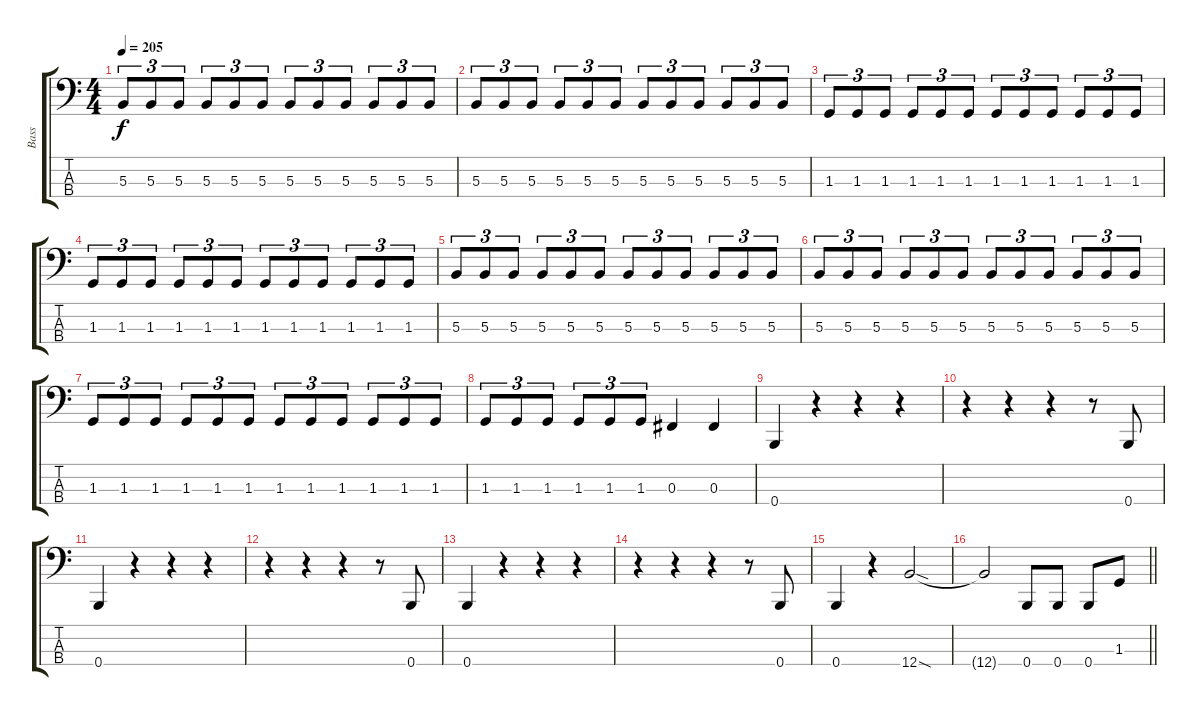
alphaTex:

\track ("Bass" "Bass") {instrument electricbasspick}
\staff {score tabs}
\tuning (E2 B1 Gb1 B0) {hide}
\ts (4 4)
\tempo 205
\clef f4
\ks c
5.3.8{tu (3 2) dy f} 5.3.8{tu (3 2)} 5.3.8{tu (3 2)} 5.3.8{tu (3 2)} 5.3.8{tu (3 2)} 5.3.8{tu (3 2)} 5.3.8{tu (3 2)} 5.3.8{tu (3 2)} 5.3.8{tu (3 2)} 5.3.8{tu (3 2)} 5.3.8{tu (3 2)} 5.3.8{tu (3 2)} |
5.3.8{tu (3 2)} 5.3.8{tu (3 2)} 5.3.8{tu (3 2)} 5.3.8{tu (3 2)} 5.3.8{tu (3 2)} 5.3.8{tu (3 2)} 5.3.8{tu (3 2)} 5.3.8{tu (3 2)} 5.3.8{tu (3 2)} 5.3.8{tu (3 2)} 5.3.8{tu (3 2)} 5.3.8{tu (3 2)} |
1.3.8{tu (3 2)} 1.3.8{tu (3 2)} 1.3.8{tu (3 2)} 1.3.8{tu (3 2)} 1.3.8{tu (3 2)} 1.3.8{tu (3 2)} 1.3.8{tu (3 2)} 1.3.8{tu (3 2)} 1.3.8{tu (3 2)} 1.3.8{tu (3 2)} 1.3.8{tu (3 2)} 1.3.8{tu (3 2)} |
1.3.8{tu (3 2)} 1.3.8{tu (3 2)} 1.3.8{tu (3 2)} 1.3.8{tu (3 2)} 1.3.8{tu (3 2)} 1.3.8{tu (3 2)} 1.3.8{tu (3 2)} 1.3.8{tu (3 2)} 1.3.8{tu (3 2)} 1.3.8{tu (3 2)} 1.3.8{tu (3 2)} 1.3.8{tu (3 2)} |
5.3.8{tu (3 2)} 5.3.8{tu (3 2)} 5.3.8{tu (3 2)} 5.3.8{tu (3 2)} 5.3.8{tu (3 2)} 5.3.8{tu (3 2)} 5.3.8{tu (3 2)} 5.3.8{tu (3 2)} 5.3.8{tu (3 2)} 5.3.8{tu (3 2)} 5.3.8{tu (3 2)} 5.3.8{tu (3 2)} |
5.3.8{tu (3 2)} 5.3.8{tu (3 2)} 5.3.8{tu (3 2)} 5.3.8{tu (3 2)} 5.3.8{tu (3 2)} 5.3.8{tu (3 2)} 5.3.8{tu (3 2)} 5.3.8{tu (3 2)} 5.3.8{tu (3 2)} 5.3.8{tu (3 2)} 5.3.8{tu (3 2)} 5.3.8{tu (3 2)} |
1.3.8{tu (3 2)} 1.3.8{tu (3 2)} 1.3.8{tu (3 2)} 1.3.8{tu (3 2)} 1.3.8{tu (3 2)} 1.3.8{tu (3 2)} 1.3.8{tu (3 2)} 1.3.8{tu (3 2)} 1.3.8{tu (3 2)} 1.3.8{tu (3 2)} 1.3.8{tu (3 2)} 1.3.8{tu (3 2)} |
1.3.8{tu (3 2)} 1.3.8{tu (3 2)} 1.3.8{tu (3 2)} 1.3.8{tu (3 2)} 1.3.8{tu (3 2)} 1.3.8{tu (3 2)} 0.3.4 0.3.4 |
0.4.4 r.4 r.4 r.4 |
r.4 r.4 r.4 r.8 0.4.8 |
0.4.4 r.4 r.4 r.4 |
r.4 r.4 r.4 r.8 0.4.8 |
0.4.4 r.4 r.4 r.4 |
r.4 r.4 r.4 r.8 0.4.8 |
0.4.4 r.4 12.4{sod}.2 |
\barLineRight lightlight
12.4{t}.2 0.4.8 0.4.8 0.4.8 1.3.8
